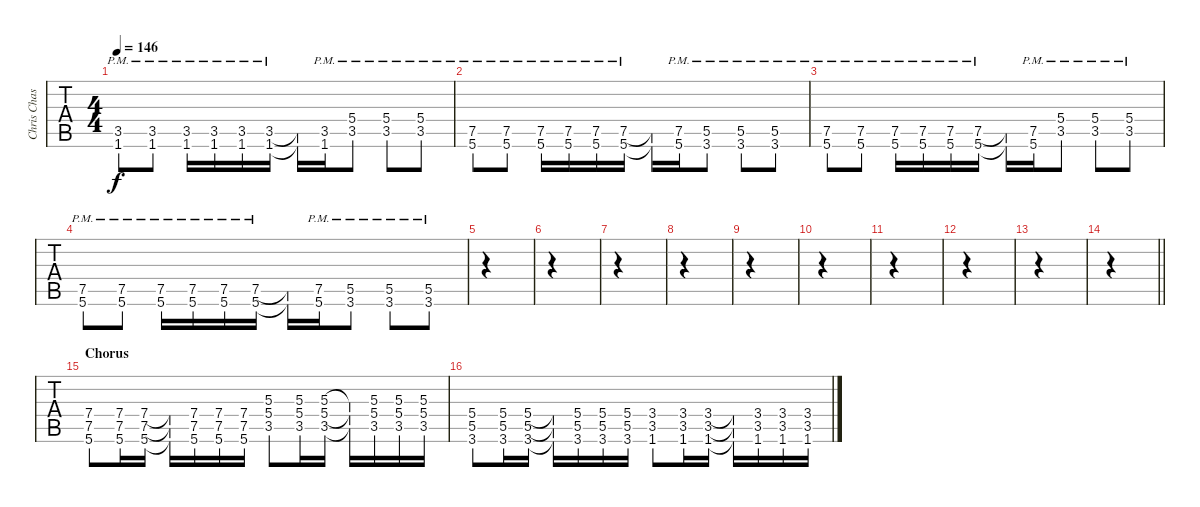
\track ("Chris Chasse - Guitar One" "Chris Chas") {instrument distortionguitar}
\staff {tabs}
\tuning (Eb4 Bb3 Gb3 Db3 Ab2 Eb2) {hide}
\ts (4 4)
\tempo 146
\clef g2
\ks c
(3.5{pm} 1.6{pm}).8{dy f} (3.5{pm} 1.6{pm}).8 (3.5{pm} 1.6{pm}).16 (3.5{pm} 1.6{pm}).16 (3.5{pm} 1.6{pm}).16 (3.5{pm} 1.6{pm}).16 (3.5{t} 1.6{t}).16 (3.5{pm} 1.6{pm}).16 (5.4{pm} 3.5{pm}).8 (5.4{pm} 3.5{pm}).8 (5.4{pm} 3.5{pm}).8 |
(7.5{pm} 5.6{pm}).8 (7.5{pm} 5.6{pm}).8 (7.5{pm} 5.6{pm}).16 (7.5{pm} 5.6{pm}).16 (7.5{pm} 5.6{pm}).16 (7.5{pm} 5.6{pm}).16 (7.5{t} 5.6{t}).16 (7.5{pm} 5.6{pm}).16 (5.5{pm} 3.6{pm}).8 (5.5{pm} 3.6{pm}).8 (5.5{pm} 3.6{pm}).8 |
(7.5{pm} 5.6{pm}).8 (7.5{pm} 5.6{pm}).8 (7.5{pm} 5.6{pm}).16 (7.5{pm} 5.6{pm}).16 (7.5{pm} 5.6{pm}).16 (7.5{pm} 5.6{pm}).16 (7.5{t} 5.6{t}).16 (7.5{pm} 5.6{pm}).16 (5.4{pm} 3.5{pm}).8 (5.4{pm} 3.5{pm}).8 (5.4{pm} 3.5{pm}).8 |
(7.5{pm} 5.6{pm}).8 (7.5{pm} 5.6{pm}).8 (7.5{pm} 5.6{pm}).16 (7.5{pm} 5.6{pm}).16 (7.5{pm} 5.6{pm}).16 (7.5{pm} 5.6{pm}).16 (7.5{t} 5.6{t}).16 (7.5{pm} 5.6{pm}).16 (5.5{pm} 3.6{pm}).8 (5.5{pm} 3.6{pm}).8 (5.5{pm} 3.6{pm}).8 |
|
|
|
|
|
|
|
|
|
\barLineRight lightlight
|
\section ("" "Chorus")
(7.4 7.5 5.6).8 (7.4 7.5 5.6).16 (7.4 7.5 5.6).16 (7.4{t} 7.5{t} 5.6{t}).16 (7.4 7.5 5.6).16 (7.4 7.5 5.6).16 (7.4 7.5 5.6).16 (5.3 5.4 3.5).8 (5.3 5.4 3.5).16 (5.3 5.4 3.5).16 (5.3{t} 5.4{t} 3.5{t}).16 (5.3 5.4 3.5).16 (5.3 5.4 3.5).16 (5.3 5.4 3.5).16 |
(5.4 5.5 3.6).8 (5.4 5.5 3.6).16 (5.4 5.5 3.6).16 (5.4{t} 5.5{t} 3.6{t}).16 (5.4 5.5 3.6).16 (5.4 5.5 3.6).16 (5.4 5.5 3.6).16 (3.4 3.5 1.6).8 (3.4 3.5 1.6).16 (3.4 3.5 1.6).16 (3.4{t} 3.5{t} 1.6{t}).16 (3.4 3.5 1.6).16 (3.4 3.5 1.6).16 (3.4 3.5 1.6).16
